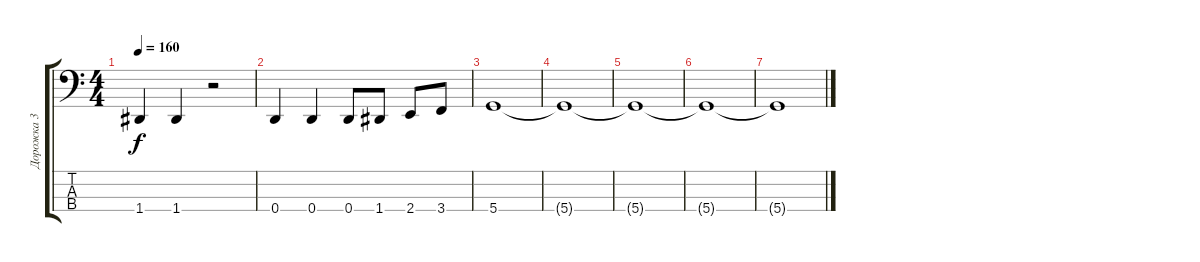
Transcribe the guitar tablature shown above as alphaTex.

\track ("Дорожка 3" "Дорожка 3") {instrument electricbassfinger}
\staff {score tabs}
\tuning (G2 D2 A1 D1) {hide}
\ts (4 4)
\tempo 160
\clef f4
\ks c
1.4.4{dy f} 1.4.4 r.2 |
0.4.4 0.4.4 0.4.8 1.4.8 2.4.8 3.4.8 |
5.4.1 |
5.4{t}.1 |
5.4{t}.1 |
5.4{t}.1 |
5.4{t}.1
